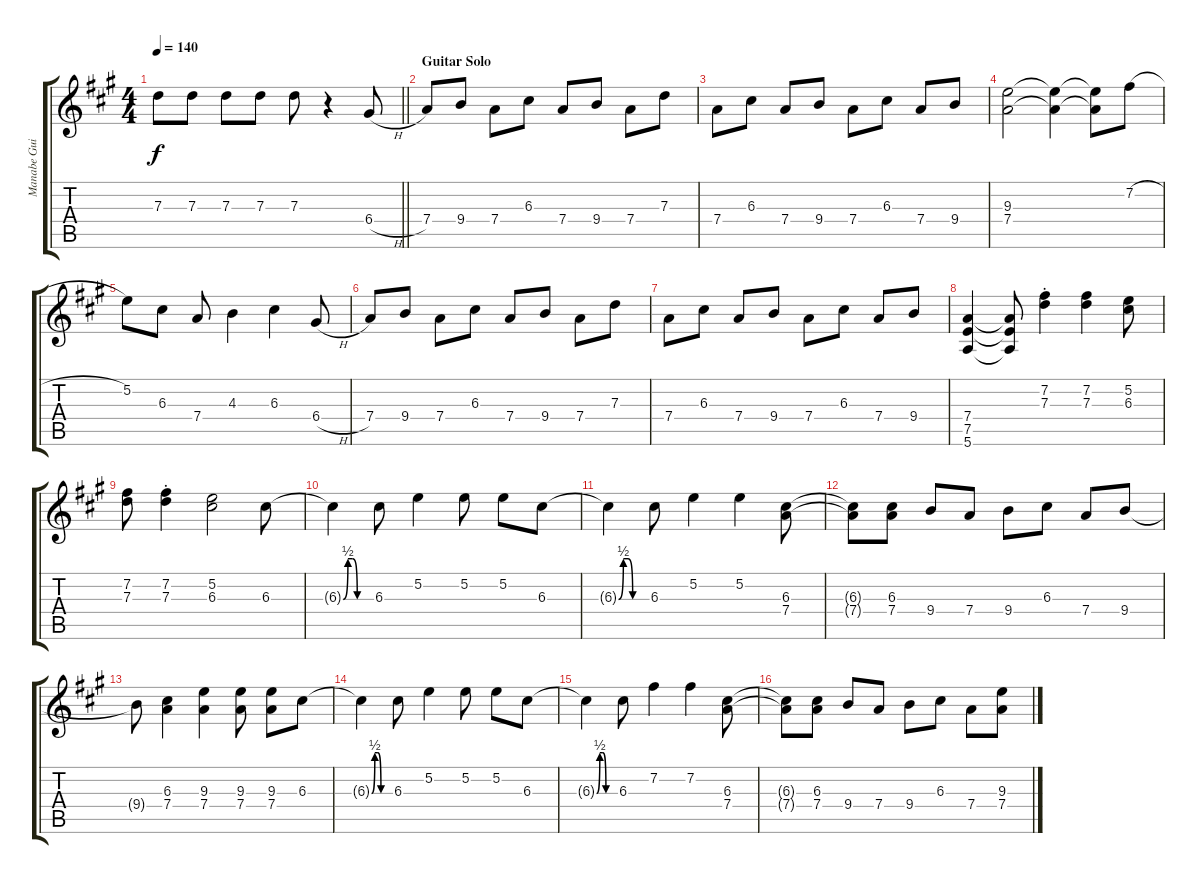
\track ("Manabe Guitar" "Manabe Gui") {instrument overdrivenguitar}
\staff {score tabs}
\tuning (E4 B3 G3 D3 A2 E2) {hide}
\ts (4 4)
\tempo 140
\clef g2
\barLineRight lightlight
\ks a
7.3.8{dy f} 7.3.8 7.3.8 7.3.8 7.3.8 r.4 6.4{h}.8 |
\section ("" "Guitar Solo")
7.4.8 9.4.8 7.4.8 6.3.8 7.4.8 9.4.8 7.4.8 7.3.8 |
7.4.8 6.3.8 7.4.8 9.4.8 7.4.8 6.3.8 7.4.8 9.4.8 |
(9.3 7.4).2 (9.3{t} 7.4{t}).4 (9.3{t} 7.4{t}).8 7.2{h}.8 |
5.2.8 6.3.8 7.4.8 4.3.4 6.3.4 6.4{h}.8 |
7.4.8 9.4.8 7.4.8 6.3.8 7.4.8 9.4.8 7.4.8 7.3.8 |
7.4.8 6.3.8 7.4.8 9.4.8 7.4.8 6.3.8 7.4.8 9.4.8 |
(7.4 7.5 5.6).4 (7.4{t} 7.5{t} 5.6{t}).8 (7.2{st} 7.3{st}).4 (7.2 7.3).4 (5.2 6.3).8 |
(7.2 7.3).8 (7.2{st} 7.3{st}).4 (5.2 6.3).2 6.3.8 |
6.3{be (custom 0 0 10 2 20 2 30 0 60 0) t}.4 6.3.8 5.2.4 5.2.8 5.2.8 6.3.8 |
6.3{be (custom 0 0 10 2 20 2 30 0 60 0) t}.4 6.3.8 5.2.4 5.2.4 (6.3 7.4).8 |
(6.3{t} 7.4{t}).8 (6.3 7.4).8 9.4.8 7.4.8 9.4.8 6.3.8 7.4.8 9.4.8 |
9.4{t}.8 (6.3 7.4).4 (9.3 7.4).4 (9.3 7.4).8 (9.3 7.4).8 6.3.8 |
6.3{be (custom 0 0 10 2 20 2 30 0 60 0) t}.4 6.3.8 5.2.4 5.2.8 5.2.8 6.3.8 |
6.3{be (custom 0 0 10 2 20 2 30 0 60 0) t}.4 6.3.8 7.2.4 7.2.4 (6.3 7.4).8 |
(6.3{t} 7.4{t}).8 (6.3 7.4).8 9.4.8 7.4.8 9.4.8 6.3.8 7.4.8 (9.3 7.4).8
